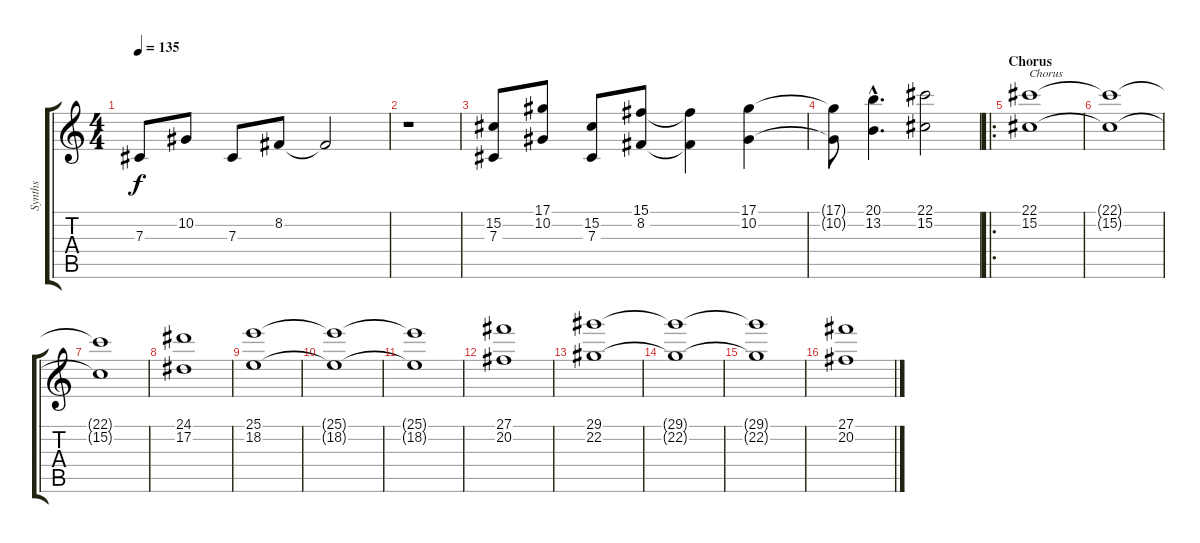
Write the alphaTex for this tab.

\track ("Synths" "Synths") {instrument synthstrings1}
\staff {score tabs}
\tuning (Eb4 Bb3 Gb3 Db3 Ab2 Eb2) {hide}
\ts (4 4)
\tempo 135
\clef g2
\ks c
7.3.8{dy f} 10.2.8 7.3.8 8.2.8 8.2{t}.2 |
r.1 |
(15.2 7.3).8 (17.1 10.2).8 (15.2 7.3).8 (15.1 8.2).8 (15.1{t} 8.2{t}).4 (17.1 10.2).4 |
(17.1{t} 10.2{t}).8 (20.1{hac} 13.2{hac}).4{d} (22.1 15.2).2 |
\ro
\section ("" "Chorus")
(22.1 15.2).1{txt "Chorus"} |
(22.1{t} 15.2{t}).1 |
(22.1{t} 15.2{t}).1 |
(24.1 17.2).1 |
(25.1 18.2).1 |
(25.1{t} 18.2{t}).1 |
(25.1{t} 18.2{t}).1 |
(27.1 20.2).1 |
(29.1 22.2).1 |
(29.1{t} 22.2{t}).1 |
(29.1{t} 22.2{t}).1 |
(27.1 20.2).1
